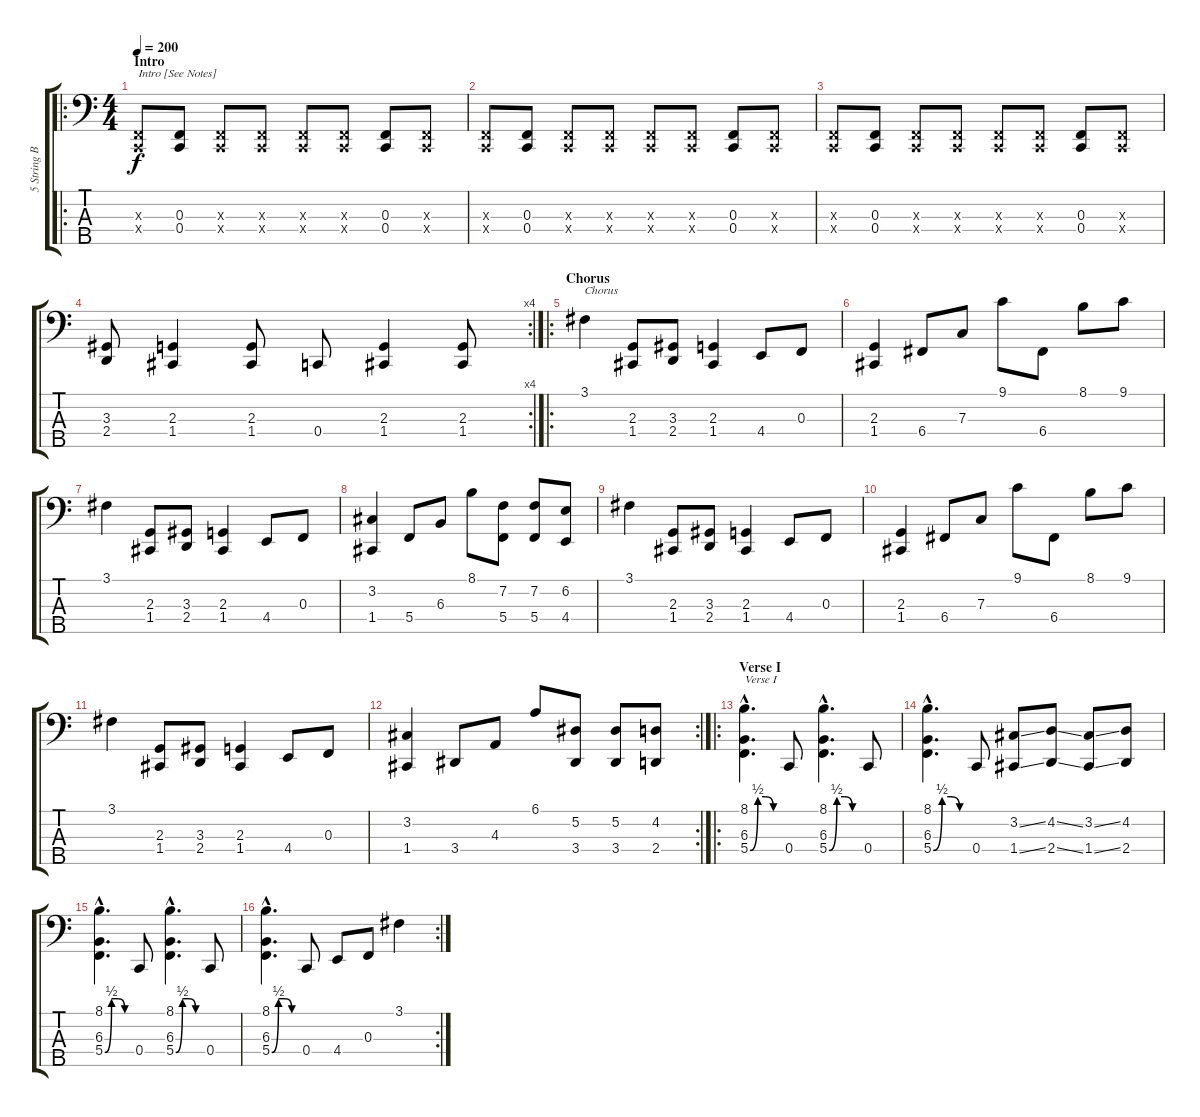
\track ("5 String Bass [Steve Cloutier]" "5 String B") {instrument electricbassfinger}
\staff {score tabs}
\tuning (Eb2 Bb1 F1 C1 G0) {hide}
\ro
\ts (4 4)
\section ("" "Intro")
\tempo 200
\clef f4
\ks c
(0.3{x} 0.4{x}).8{txt "Intro [See Notes]" dy f instrument electricbassfinger} (0.3 0.4).8 (0.3{x} 0.4{x}).8 (0.3{x} 0.4{x}).8 (0.3{x} 0.4{x}).8 (0.3{x} 0.4{x}).8 (0.3 0.4).8 (0.3{x} 0.4{x}).8 |
(0.3{x} 0.4{x}).8 (0.3 0.4).8 (0.3{x} 0.4{x}).8 (0.3{x} 0.4{x}).8 (0.3{x} 0.4{x}).8 (0.3{x} 0.4{x}).8 (0.3 0.4).8 (0.3{x} 0.4{x}).8 |
(0.3{x} 0.4{x}).8 (0.3 0.4).8 (0.3{x} 0.4{x}).8 (0.3{x} 0.4{x}).8 (0.3{x} 0.4{x}).8 (0.3{x} 0.4{x}).8 (0.3 0.4).8 (0.3{x} 0.4{x}).8 |
\rc 4
(3.3 2.4).8 (2.3 1.4).4 (2.3 1.4).8 0.4.8 (2.3 1.4).4 (2.3 1.4).8 |
\ro
\section ("" "Chorus")
3.1.4{txt "Chorus"} (2.3 1.4).8 (3.3 2.4).8 (2.3 1.4).4 4.4.8 0.3.8 |
(2.3 1.4).4 6.4.8 7.3.8 9.1.8 6.4.8 8.1.8 9.1.8 |
3.1.4 (2.3 1.4).8 (3.3 2.4).8 (2.3 1.4).4 4.4.8 0.3.8 |
(3.2 1.4).4 5.4.8 6.3.8 8.1.8 (7.2 5.4).8 (7.2 5.4).8 (6.2 4.4).8 |
3.1.4 (2.3 1.4).8 (3.3 2.4).8 (2.3 1.4).4 4.4.8 0.3.8 |
(2.3 1.4).4 6.4.8 7.3.8 9.1.8 6.4.8 8.1.8 9.1.8 |
3.1.4 (2.3 1.4).8 (3.3 2.4).8 (2.3 1.4).4 4.4.8 0.3.8 |
\rc 2
(3.2 1.4).4 3.4.8 4.3.8 6.1.8 (5.2 3.4).8 (5.2 3.4).8 (4.2 2.4).8 |
\ro
\section ("" "Verse I")
(8.1{hac} 6.3{hac} 5.4{be (custom 0 0 15 2 30 2 45 0 60 0) hac}).4{d txt "Verse I"} 0.4.8 (8.1{hac} 6.3{hac} 5.4{be (custom 0 0 15 2 30 2 45 0 60 0) hac}).4{d} 0.4.8 |
(8.1{hac} 6.3{hac} 5.4{be (custom 0 0 15 2 30 2 45 0 60 0) hac}).4{d} 0.4.8 (3.2{ss} 1.4{ss}).8 (4.2{ss} 2.4{ss}).8 (3.2{ss} 1.4{ss}).8 (4.2 2.4).8 |
(8.1{hac} 6.3{hac} 5.4{be (custom 0 0 15 2 30 2 45 0 60 0) hac}).4{d} 0.4.8 (8.1{hac} 6.3{hac} 5.4{be (custom 0 0 15 2 30 2 45 0 60 0) hac}).4{d} 0.4.8 |
\rc 2
(8.1{hac} 6.3{hac} 5.4{be (custom 0 0 15 2 30 2 45 0 60 0) hac}).4{d} 0.4.8 4.4.8 0.3.8 3.1.4
